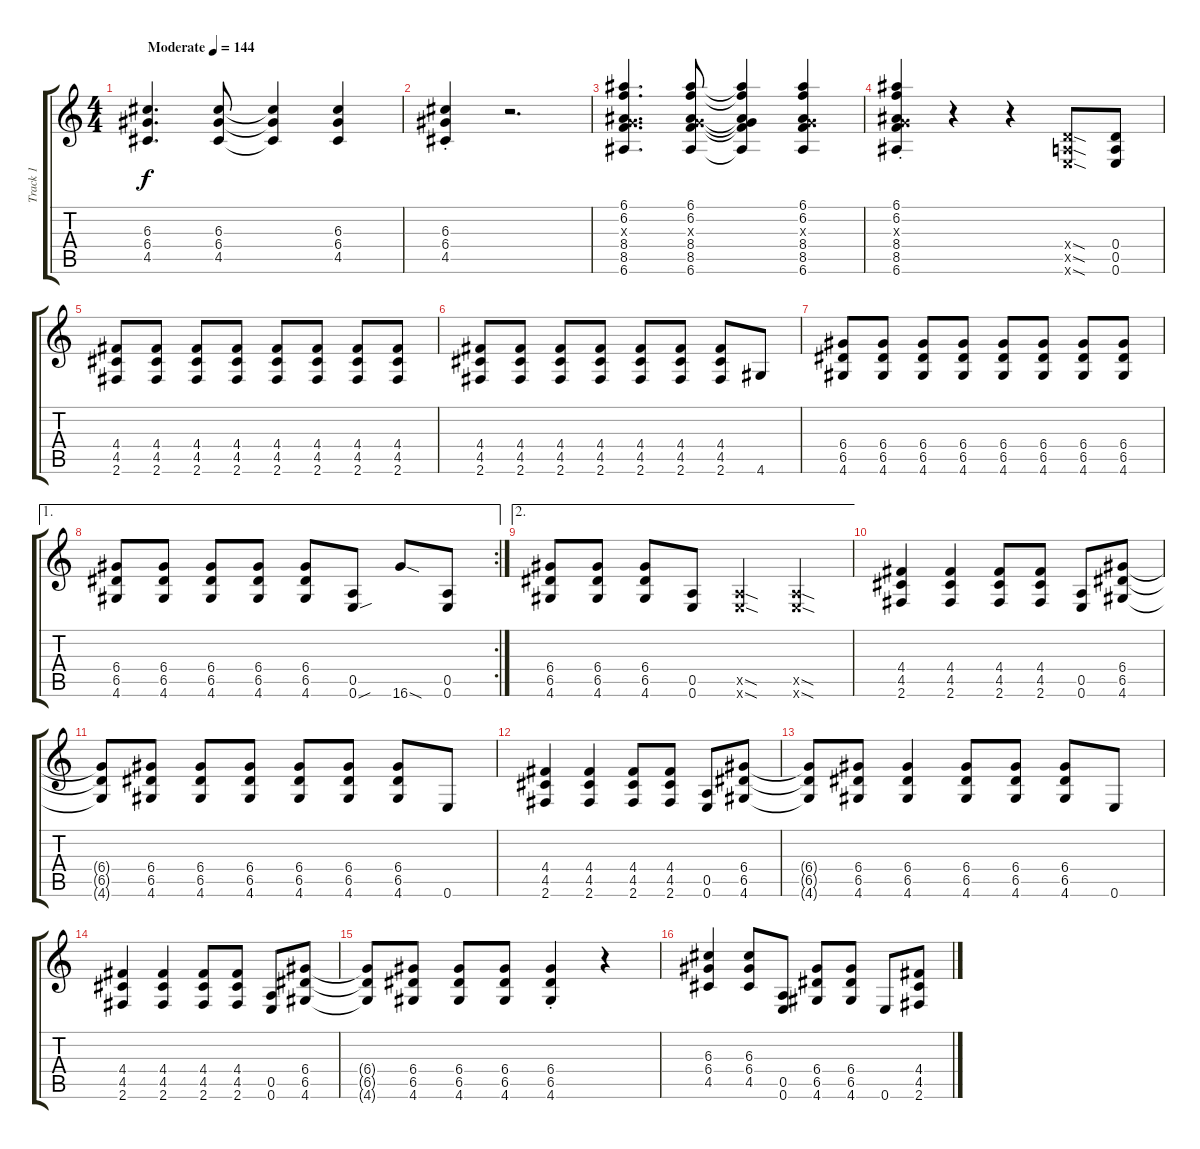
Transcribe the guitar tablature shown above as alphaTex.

\track ("Track 1" "Track 1") {instrument overdrivenguitar}
\staff {score tabs}
\tuning (E4 B3 G3 D3 A2 E2) {hide}
\ts (4 4)
\tempo (144 "Moderate")
\clef g2
\ks c
(6.3 6.4 4.5).4{d dy f instrument overdrivenguitar} (6.3 6.4 4.5).8 (6.3{t} 6.4{t} 4.5{t}).4 (6.3 6.4 4.5).4 |
(6.3{st} 6.4{st} 4.5{st}).4 r.2{d} |
(6.1 6.2 0.3{x} 8.4 8.5 6.6).4{d} (6.1 6.2 0.3{x} 8.4 8.5 6.6).8 (6.1{t} 6.2{t} 0.3{t} 8.4{t} 8.5{t} 6.6{t}).4 (6.1 6.2 0.3{x} 8.4 8.5 6.6).4 |
(6.1{st} 6.2{st} 0.3{x} 8.4{st} 8.5{st} 6.6{st}).4 r.4 r.4 (0.4{sod x} 0.5{sod x} 0.6{sod x}).8 (0.4 0.5 0.6).8 |
(4.4 4.5 2.6).8 (4.4 4.5 2.6).8 (4.4 4.5 2.6).8 (4.4 4.5 2.6).8 (4.4 4.5 2.6).8 (4.4 4.5 2.6).8 (4.4 4.5 2.6).8 (4.4 4.5 2.6).8 |
(4.4 4.5 2.6).8 (4.4 4.5 2.6).8 (4.4 4.5 2.6).8 (4.4 4.5 2.6).8 (4.4 4.5 2.6).8 (4.4 4.5 2.6).8 (4.4 4.5 2.6).8 4.6.8 |
(6.4 6.5 4.6).8 (6.4 6.5 4.6).8 (6.4 6.5 4.6).8 (6.4 6.5 4.6).8 (6.4 6.5 4.6).8 (6.4 6.5 4.6).8 (6.4 6.5 4.6).8 (6.4 6.5 4.6).8 |
\ae 1
\rc 2
(6.4 6.5 4.6).8 (6.4 6.5 4.6).8 (6.4 6.5 4.6).8 (6.4 6.5 4.6).8 (6.4 6.5 4.6).8 (0.5 0.6{sou}).8 16.6{sod}.8 (0.5 0.6).8 |
\ae 2
(6.4 6.5 4.6).8 (6.4 6.5 4.6).8 (6.4 6.5 4.6).8 (0.5 0.6).8 (0.5{sod x} 0.6{sod x}).4 (0.5{sod x} 0.6{sod x}).4 |
(4.4 4.5 2.6).4 (4.4 4.5 2.6).4 (4.4 4.5 2.6).8 (4.4 4.5 2.6).8 (0.5 0.6).8 (6.4 6.5 4.6).8 |
(6.4{t} 6.5{t} 4.6{t}).8 (6.4 6.5 4.6).8 (6.4 6.5 4.6).8 (6.4 6.5 4.6).8 (6.4 6.5 4.6).8 (6.4 6.5 4.6).8 (6.4 6.5 4.6).8 0.6.8 |
(4.4 4.5 2.6).4 (4.4 4.5 2.6).4 (4.4 4.5 2.6).8 (4.4 4.5 2.6).8 (0.5 0.6).8 (6.4 6.5 4.6).8 |
(6.4{t} 6.5{t} 4.6{t}).8 (6.4 6.5 4.6).8 (6.4 6.5 4.6).4 (6.4 6.5 4.6).8 (6.4 6.5 4.6).8 (6.4 6.5 4.6).8 0.6.8 |
(4.4 4.5 2.6).4 (4.4 4.5 2.6).4 (4.4 4.5 2.6).8 (4.4 4.5 2.6).8 (0.5 0.6).8 (6.4 6.5 4.6).8 |
(6.4{t} 6.5{t} 4.6{t}).8 (6.4 6.5 4.6).8 (6.4 6.5 4.6).8 (6.4 6.5 4.6).8 (6.4{st} 6.5{st} 4.6{st}).4 r.4 |
(6.3 6.4 4.5).4 (6.3 6.4 4.5).8 (0.5 0.6).8 (6.4 6.5 4.6).8 (6.4 6.5 4.6).8 0.6.8 (4.4 4.5 2.6).8
